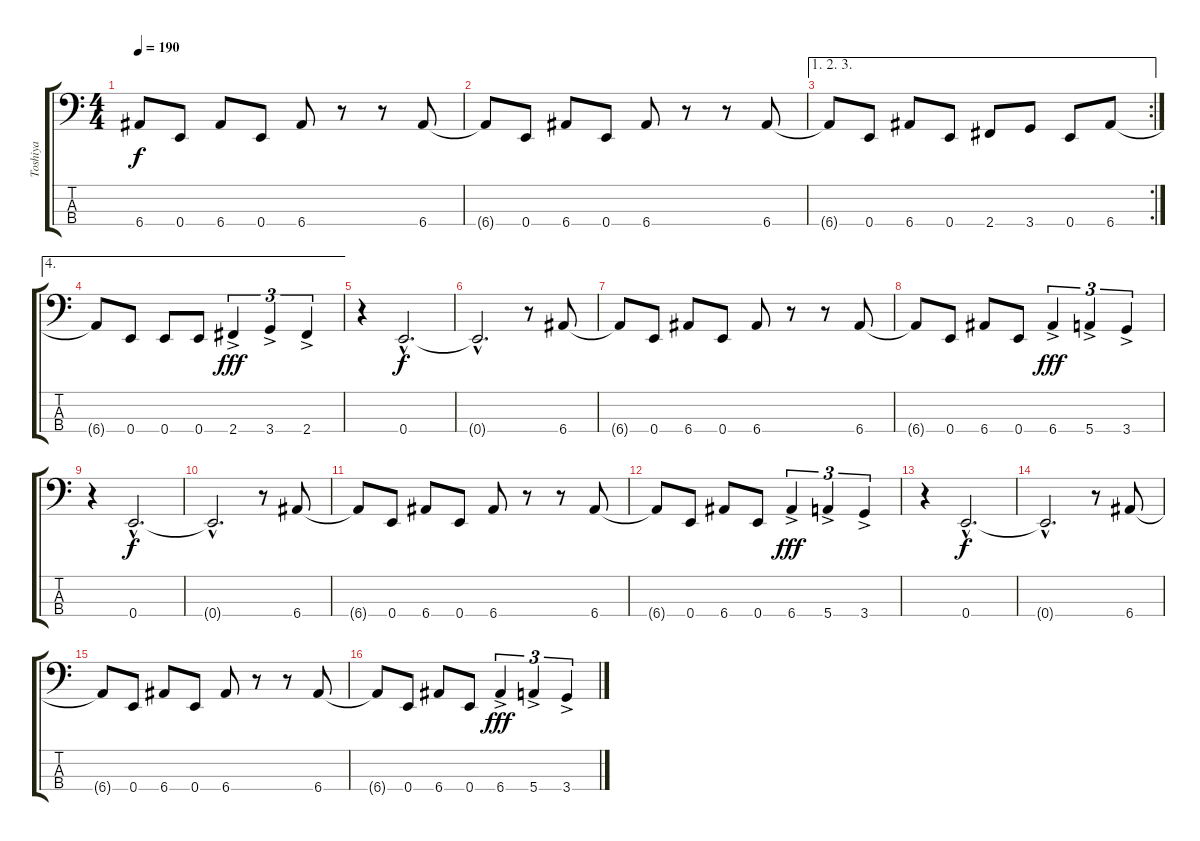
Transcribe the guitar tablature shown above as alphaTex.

\track ("Toshiya" "Toshiya") {instrument electricbasspick}
\staff {score tabs}
\tuning (G2 D2 A1 E1) {hide}
\ts (4 4)
\tempo 190
\clef f4
\ks c
6.4{t}.8{dy f} 0.4.8 6.4.8 0.4.8 6.4.8 r.8 r.8 6.4.8 |
6.4{t}.8 0.4.8 6.4.8 0.4.8 6.4.8 r.8 r.8 6.4.8 |
\ae (1 2 3)
\rc 2
6.4{t}.8 0.4.8 6.4.8 0.4.8 2.4.8 3.4.8 0.4.8 6.4.8 |
\ae 4
6.4{t}.8 0.4.8 0.4.8 0.4.8 2.4{ac}.4{tu (3 2) dy fff} 3.4{ac}.4{tu (3 2)} 2.4{ac}.4{tu (3 2)} |
r.4 0.4{hac}.2{d dy f} |
0.4{hac t}.2{d} r.8 6.4.8 |
6.4{t}.8 0.4.8 6.4.8 0.4.8 6.4.8 r.8 r.8 6.4.8 |
6.4{t}.8 0.4.8 6.4.8 0.4.8 6.4{ac}.4{tu (3 2) dy fff} 5.4{ac}.4{tu (3 2)} 3.4{ac}.4{tu (3 2)} |
r.4 0.4{hac}.2{d dy f} |
0.4{hac t}.2{d} r.8 6.4.8 |
6.4{t}.8 0.4.8 6.4.8 0.4.8 6.4.8 r.8 r.8 6.4.8 |
6.4{t}.8 0.4.8 6.4.8 0.4.8 6.4{ac}.4{tu (3 2) dy fff} 5.4{ac}.4{tu (3 2)} 3.4{ac}.4{tu (3 2)} |
r.4 0.4{hac}.2{d dy f} |
0.4{hac t}.2{d} r.8 6.4.8 |
6.4{t}.8 0.4.8 6.4.8 0.4.8 6.4.8 r.8 r.8 6.4.8 |
6.4{t}.8 0.4.8 6.4.8 0.4.8 6.4{ac}.4{tu (3 2) dy fff} 5.4{ac}.4{tu (3 2)} 3.4{ac}.4{tu (3 2)}
